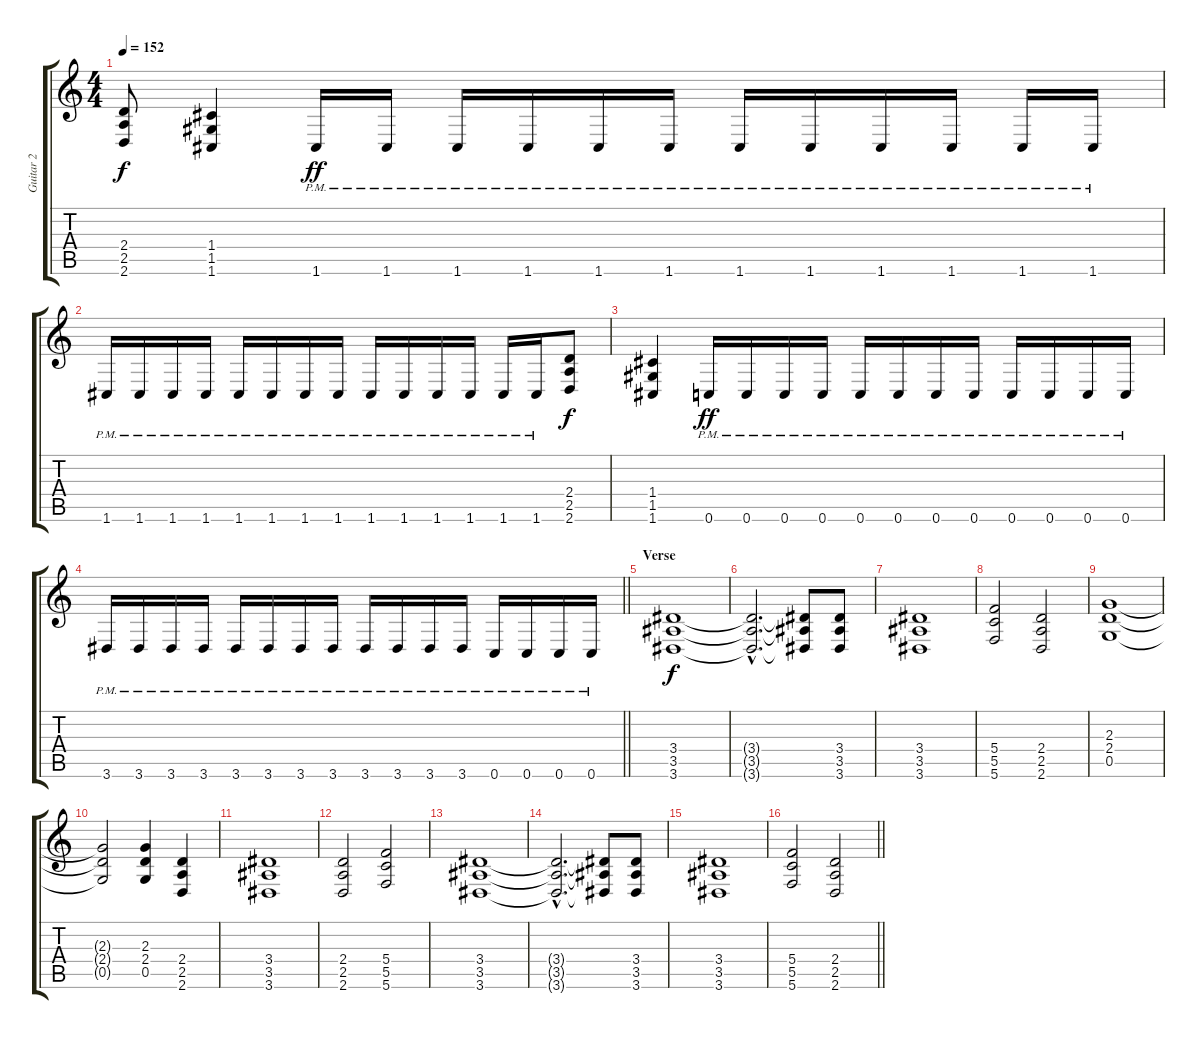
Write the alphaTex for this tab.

\track ("Guitar 2" "Guitar 2") {instrument acousticguitarsteel}
\staff {score tabs}
\tuning (D4 A3 F3 C3 G2 C2) {hide}
\ts (4 4)
\tempo 152
\clef g2
\ks c
(2.4 2.5 2.6).8{dy f} (1.4 1.5 1.6).4 1.6{pm}.16{dy ff} 1.6{pm}.16 1.6{pm}.16 1.6{pm}.16 1.6{pm}.16 1.6{pm}.16 1.6{pm}.16 1.6{pm}.16 1.6{pm}.16 1.6{pm}.16 1.6{pm}.16 1.6{pm}.16 |
1.6{pm}.16 1.6{pm}.16 1.6{pm}.16 1.6{pm}.16 1.6{pm}.16 1.6{pm}.16 1.6{pm}.16 1.6{pm}.16 1.6{pm}.16 1.6{pm}.16 1.6{pm}.16 1.6{pm}.16 1.6{pm}.16 1.6{pm}.16 (2.4 2.5 2.6).8{dy f} |
(1.4 1.5 1.6).4 0.6{pm}.16{dy ff} 0.6{pm}.16 0.6{pm}.16 0.6{pm}.16 0.6{pm}.16 0.6{pm}.16 0.6{pm}.16 0.6{pm}.16 0.6{pm}.16 0.6{pm}.16 0.6{pm}.16 0.6{pm}.16 |
\barLineRight lightlight
3.6{pm}.16 3.6{pm}.16 3.6{pm}.16 3.6{pm}.16 3.6{pm}.16 3.6{pm}.16 3.6{pm}.16 3.6{pm}.16 3.6{pm}.16 3.6{pm}.16 3.6{pm}.16 3.6{pm}.16 0.6{pm}.16 0.6{pm}.16 0.6{pm}.16 0.6{pm}.16 |
\section ("" "Verse")
(3.4 3.5 3.6).1{dy f} |
(3.4{hac t} 3.5{hac t} 3.6{hac t}).2{d} (3.4{t} 3.5{t} 3.6{t}).8 (3.4 3.5 3.6).8 |
(3.4 3.5 3.6).1 |
(5.4 5.5 5.6).2 (2.4 2.5 2.6).2 |
(2.3 2.4 0.5).1 |
(2.3{t} 2.4{t} 0.5{t}).2 (2.3 2.4 0.5).4 (2.4 2.5 2.6).4 |
(3.4 3.5 3.6).1 |
(2.4 2.5 2.6).2 (5.4 5.5 5.6).2 |
(3.4 3.5 3.6).1 |
(3.4{hac t} 3.5{hac t} 3.6{hac t}).2{d} (3.4{t} 3.5{t} 3.6{t}).8 (3.4 3.5 3.6).8 |
(3.4 3.5 3.6).1 |
\barLineRight lightlight
(5.4 5.5 5.6).2 (2.4 2.5 2.6).2
